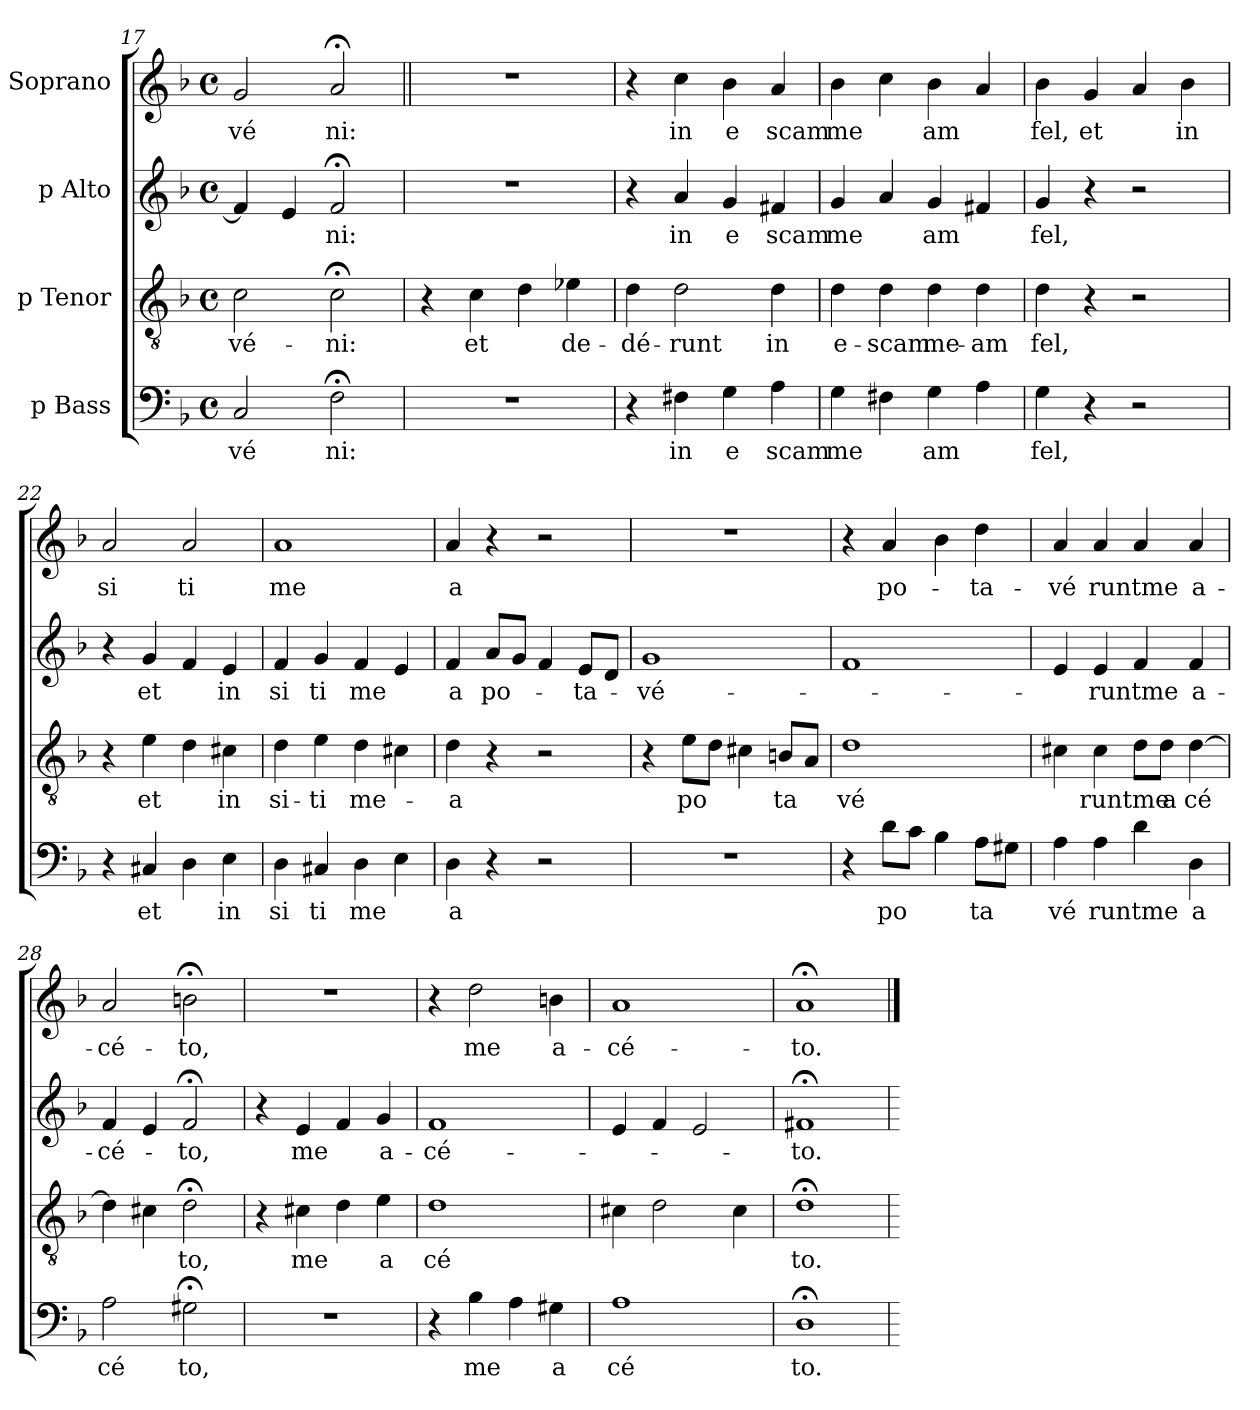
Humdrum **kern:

**kern	**text	**kern	**text	**kern	**text	**kern	**text
*part4	*part4	*part3	*part3	*part2	*part2	*part1	*part1
*staff4	*staff4	*staff3	*staff3	*staff2	*staff2	*staff1	*staff1
*I"p Bass	*	*I"p Tenor	*	*I"p Alto	*	*I"Soprano	*
*clefF4	*	*clefGv2	*	*clefG2	*	*clefG2	*
*k[b-]	*	*k[b-]	*	*k[b-]	*	*k[b-]	*
*F:	*	*F:	*	*F:	*	*F:	*
*M4/4	*	*M4/4	*	*M4/4	*	*M4/4	*
*met(c)	*	*met(c)	*	*met(c)	*	*met(c)	*
=17	=17	=17	=17	=17	=17	=17	=17
!	!LO:LY:b:cj	!	!LO:LY:b:cj	!	!	!	!LO:LY:b:cj
2C/	vé	2c\	-vé-	4f/]	.	2g/	vé
.	.	.	.	4e/	.	.	.
!	!LO:LY:b:cj	!	!LO:LY:b:cj	!	!LO:LY:b:cj	!	!LO:LY:b:cj
2F;<\	ni:	2c;<\	-ni:	2f;</	ni:	2a;</	ni:
=18	=18||	=18	=18||	=18	=18||	=18||	=18||
1r	.	4r	.	1r	.	1r	.
!	!	!	!LO:LY:b:cj	!	!	!	!
.	.	4c\	et	.	.	.	.
.	.	4d\	.	.	.	.	.
!	!	!	!LO:LY:b:cj	!	!	!	!
.	.	4e-X\	de-	.	.	.	.
=19	=19	=19	=19	=19	=19	=19	=19
!	!	!	!LO:LY:b:cj	!	!	!	!
4r	.	4d\	-dé-	4r	.	4r	.
!	!LO:LY:b:cj	!	!LO:LY:b:cj	!	!LO:LY:b:cj	!	!LO:LY:b:cj
4F#X\	in	2d\	-runt	4a/	in	4cc\	in
!	!LO:LY:b:cj	!	!	!	!LO:LY:b:cj	!	!LO:LY:b:cj
4G\	e	.	.	4g/	e	4b-\	e
!	!LO:LY:b:cj	!	!LO:LY:b:cj	!	!LO:LY:b:cj	!	!LO:LY:b:cj
4A\	scam	4d\	in	4f#X/	scam	4a/	scam
=20	=20	=20	=20	=20	=20	=20	=20
!	!LO:LY:b	!	!LO:LY:b:cj	!	!LO:LY:b	!	!LO:LY:b
4G\	me	4d\	e-	4g/	me	4b-\	me
!	!	!	!LO:LY:b:cj	!	!	!	!
4F#X\	.	4d\	-scam	4a/	.	4cc\	.
!	!LO:LY:b	!	!LO:LY:b:cj	!	!LO:LY:b	!	!LO:LY:b
4G\	am	4d\	me-	4g/	am	4b-\	am
!	!	!	!LO:LY:b:cj	!	!	!	!
4A\	.	4d\	-am	4f#X/	.	4a/	.
=21	=21	=21	=21	=21	=21	=21	=21
!	!LO:LY:b:cj	!	!LO:LY:b:cj	!	!LO:LY:b:cj	!	!LO:LY:b:cj
4G\	fel,	4d\	fel,	4g/	fel,	4b-\	fel,
!	!	!	!	!	!	!	!LO:LY:b:cj
4r	.	4r	.	4r	.	4g/	et
2r	.	2r	.	2r	.	4a/	.
!	!	!	!	!	!	!	!LO:LY:b:cj
.	.	.	.	.	.	4b-\	in
=22	=22	=22	=22	=22	=22	=22	=22
!	!	!	!	!	!	!	!LO:LY:b:cj
4r	.	4r	.	4r	.	2a/	si
!	!LO:LY:b:cj	!	!LO:LY:b:cj	!	!LO:LY:b:cj	!	!
4C#X/	et	4e\	et	4g/	et	.	.
!	!	!	!	!	!	!	!LO:LY:b:cj
4D\	.	4d\	.	4f/	.	2a/	ti
!	!LO:LY:b:cj	!	!LO:LY:b:cj	!	!LO:LY:b:cj	!	!
4E\	in	4c#X\	in	4e/	in	.	.
=23	=23	=23	=23	=23	=23	=23	=23
!	!LO:LY:b:cj	!	!LO:LY:b:cj	!	!LO:LY:b:cj	!	!LO:LY:b:cj
4D\	si	4d\	si-	4f/	si	1a	me
!	!LO:LY:b:cj	!	!LO:LY:b:cj	!	!LO:LY:b:cj	!	!
4C#X/	ti	4e\	-ti	4g/	ti	.	.
!	!LO:LY:b	!	!LO:LY:b	!	!LO:LY:b	!	!
4D\	me	4d\	me-	4f/	me	.	.
4E\	.	4c#X\	.	4e/	.	.	.
!!LO:LB:g=z
=24	=24	=24	=24	=24	=24	=24	=24
!	!LO:LY:b:cj	!	!LO:LY:b:cj	!	!LO:LY:b:cj	!	!LO:LY:b:cj
4D\	a	4d\	-a	4f/	a	4a/	a
!	!	!	!	!	!LO:LY:b:cj	!	!
4r	.	4r	.	8a/L	po-	4r	.
.	.	.	.	8g/J	.	.	.
2r	.	2r	.	4f/	.	2r	.
!	!	!	!	!	!LO:LY:b:cj	!	!
.	.	.	.	8e/L	-ta-	.	.
.	.	.	.	8d/J	.	.	.
=25	=25	=25	=25	=25	=25	=25	=25
!	!	!	!	!	!LO:LY:b:cj	!	!
1r	.	4r	.	1g	-vé-	1r	.
!	!	!	!LO:LY:b:cj	!	!	!	!
.	.	8e\L	po	.	.	.	.
.	.	8d\J	.	.	.	.	.
.	.	4c#X\	.	.	.	.	.
!	!	!	!LO:LY:b:cj	!	!	!	!
.	.	8Bn/L	ta	.	.	.	.
.	.	8A/J	.	.	.	.	.
=26	=26	=26	=26	=26	=26	=26	=26
!	!	!	!LO:LY:b:cj	!	!	!	!
4r	.	1d	vé	1f	.	4r	.
!	!LO:LY:b:cj	!	!	!	!	!	!LO:LY:b:cj
8d\L	po	.	.	.	.	4a/	po-
8c\J	.	.	.	.	.	.	.
4B-\	.	.	.	.	.	4b-\	.
!	!LO:LY:b:cj	!	!	!	!	!	!LO:LY:b:cj
8A\L	ta	.	.	.	.	4dd\	-ta-
8G#X\J	.	.	.	.	.	.	.
=27	=27	=27	=27	=27	=27	=27	=27
!	!LO:LY:b:cj	!	!	!	!	!	!LO:LY:b:cj
4A\	vé	4c#X\	.	4e/	.	4a/	-vé
!	!LO:LY:b:cj	!	!LO:LY:b:cj	!	!LO:LY:b:cj	!	!LO:LY:b:cj
4A\	runtme	4c#\	runtme	4e/	-runtme	4a/	runtme
4d\	.	8d\L	.	4f/	.	4a/	.
!	!	!	!LO:LY:b:cj	!	!	!	!
.	.	8d\J	a	.	.	.	.
!	!LO:LY:b:cj	!	!LO:LY:b:cj	!	!LO:LY:b:cj	!	!LO:LY:b:cj
4D\	a	[>4d\	cé	4f/	a-	4a/	a-
=28	=28	=28	=28	=28	=28	=28	=28
!	!LO:LY:b:cj	!	!	!	!LO:LY:b:cj	!	!LO:LY:b:cj
2A\	cé	4d\]	.	4f/	-cé-	2a/	-cé-
.	.	4c#X\	.	4e/	.	.	.
!	!LO:LY:b:cj	!	!LO:LY:b:cj	!	!LO:LY:b:cj	!	!LO:LY:b:cj
2G#X;<\	to,	2d;<\	to,	2f;</	-to,	2bn;<\	-to,
=29	=29	=29	=29	=29	=29	=29	=29
1r	.	4r	.	4r	.	1r	.
!	!	!	!LO:LY:b	!	!LO:LY:b	!	!
.	.	4c#X\	me	4e/	me	.	.
.	.	4d\	.	4f/	.	.	.
!	!	!	!LO:LY:b:cj	!	!LO:LY:b:cj	!	!
.	.	4e\	a	4g/	a-	.	.
=30	=30	=30	=30	=30	=30	=30	=30
!	!	!	!LO:LY:b:cj	!	!LO:LY:b:cj	!	!
4r	.	1d	cé	1f	-cé-	4r	.
!	!LO:LY:b	!	!	!	!	!	!LO:LY:b:cj
4B-\	me	.	.	.	.	2dd\	me
4A\	.	.	.	.	.	.	.
!	!LO:LY:b:cj	!	!	!	!	!	!LO:LY:b:cj
4G#X\	a	.	.	.	.	4bn\	a-
=31	=31	=31	=31	=31	=31	=31	=31
!	!LO:LY:b:cj	!	!	!	!	!	!LO:LY:b:cj
1A	cé	4c#X\	.	4e/	.	1a	-cé-
.	.	2d\	.	4f/	.	.	.
.	.	.	.	2e/	.	.	.
.	.	4c#\	.	.	.	.	.
=32	=32	=32	=32	=32	=32	=32	=32
!	!LO:LY:b:cj	!	!LO:LY:b:cj	!	!LO:LY:b:cj	!	!LO:LY:b:cj
1D;<	to.	1d;<	to.	1f#X;<	-to.	1a;<	-to.
=	==	=	==	=	==	==	==
*-	*-	*-	*-	*-	*-	*-	*-
